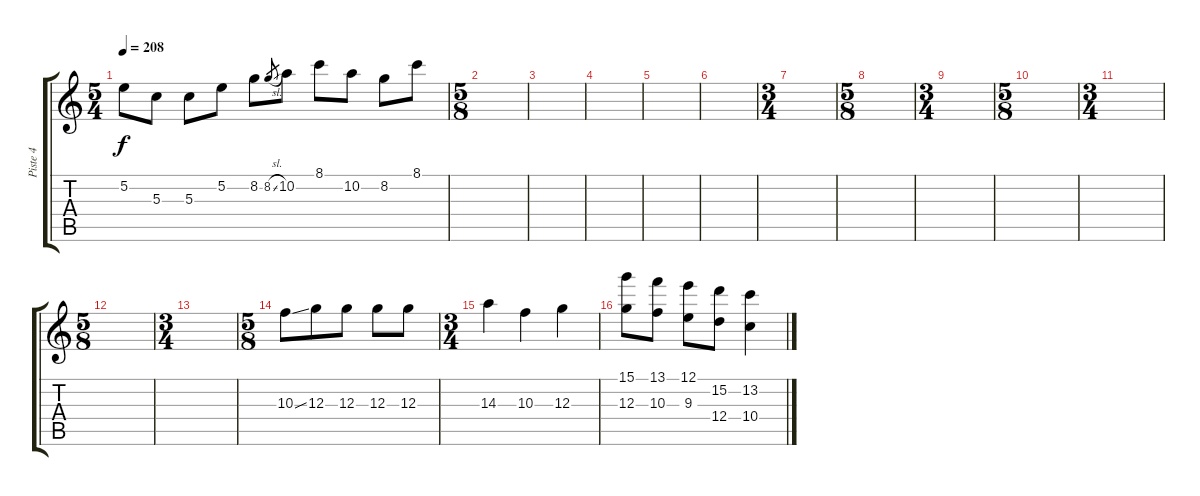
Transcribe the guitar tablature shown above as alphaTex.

\track ("Piste 4" "Piste 4") {instrument distortionguitar}
\staff {score tabs}
\tuning (E4 B3 G3 D3 A2 E2) {hide}
\ts (5 4)
\tempo 208
\clef g2
\ks c
5.2.8{dy f} 5.3.8 5.3.8 5.2.8 8.2.8 8.2{sl}.8{gr} 10.2.8 8.1.8 10.2.8 8.2.8 8.1.8 |
\ts (5 8)
|
|
|
|
|
\ts (3 4)
|
\ts (5 8)
|
\ts (3 4)
|
\ts (5 8)
|
\ts (3 4)
|
\ts (5 8)
|
\ts (3 4)
|
\ts (5 8)
10.3{ss}.8 12.3.8 12.3.8 12.3.8 12.3.8 |
\ts (3 4)
14.3.4 10.3.4 12.3.4 |
(15.1 12.3).8 (13.1 10.3).8 (12.1 9.3).8 (15.2 12.4).8 (13.2 10.4).4
